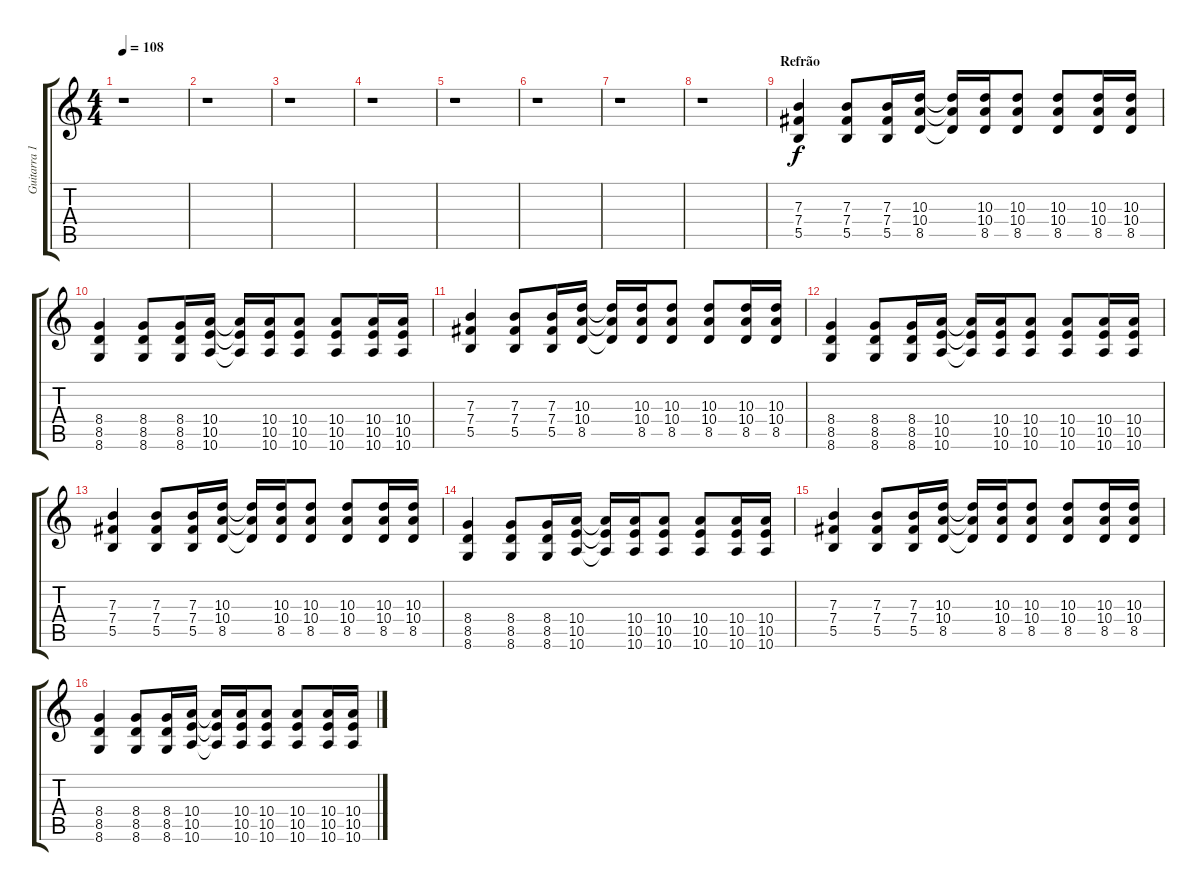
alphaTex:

\track ("Guitarra 1(Brad)" "Guitarra 1") {instrument distortionguitar}
\staff {score tabs}
\tuning (Db4 Ab3 E3 B2 Gb2 B1) {hide}
\ts (4 4)
\tempo 108
\clef g2
\ks c
r.1{dy f} |
r.1 |
r.1 |
r.1 |
r.1 |
r.1 |
r.1 |
r.1 |
\section ("" "Refrão")
(7.3 7.4 5.5).4 (7.3 7.4 5.5).8 (7.3 7.4 5.5).16 (10.3 10.4 8.5).16 (10.3{t} 10.4{t} 8.5{t}).16 (10.3 10.4 8.5).16 (10.3 10.4 8.5).8 (10.3 10.4 8.5).8 (10.3 10.4 8.5).16 (10.3 10.4 8.5).16 |
(8.4 8.5 8.6).4 (8.4 8.5 8.6).8 (8.4 8.5 8.6).16 (10.4 10.5 10.6).16 (10.4{t} 10.5{t} 10.6{t}).16 (10.4 10.5 10.6).16 (10.4 10.5 10.6).8 (10.4 10.5 10.6).8 (10.4 10.5 10.6).16 (10.4 10.5 10.6).16 |
(7.3 7.4 5.5).4 (7.3 7.4 5.5).8 (7.3 7.4 5.5).16 (10.3 10.4 8.5).16 (10.3{t} 10.4{t} 8.5{t}).16 (10.3 10.4 8.5).16 (10.3 10.4 8.5).8 (10.3 10.4 8.5).8 (10.3 10.4 8.5).16 (10.3 10.4 8.5).16 |
(8.4 8.5 8.6).4 (8.4 8.5 8.6).8 (8.4 8.5 8.6).16 (10.4 10.5 10.6).16 (10.4{t} 10.5{t} 10.6{t}).16 (10.4 10.5 10.6).16 (10.4 10.5 10.6).8 (10.4 10.5 10.6).8 (10.4 10.5 10.6).16 (10.4 10.5 10.6).16 |
(7.3 7.4 5.5).4 (7.3 7.4 5.5).8 (7.3 7.4 5.5).16 (10.3 10.4 8.5).16 (10.3{t} 10.4{t} 8.5{t}).16 (10.3 10.4 8.5).16 (10.3 10.4 8.5).8 (10.3 10.4 8.5).8 (10.3 10.4 8.5).16 (10.3 10.4 8.5).16 |
(8.4 8.5 8.6).4 (8.4 8.5 8.6).8 (8.4 8.5 8.6).16 (10.4 10.5 10.6).16 (10.4{t} 10.5{t} 10.6{t}).16 (10.4 10.5 10.6).16 (10.4 10.5 10.6).8 (10.4 10.5 10.6).8 (10.4 10.5 10.6).16 (10.4 10.5 10.6).16 |
(7.3 7.4 5.5).4 (7.3 7.4 5.5).8 (7.3 7.4 5.5).16 (10.3 10.4 8.5).16 (10.3{t} 10.4{t} 8.5{t}).16 (10.3 10.4 8.5).16 (10.3 10.4 8.5).8 (10.3 10.4 8.5).8 (10.3 10.4 8.5).16 (10.3 10.4 8.5).16 |
(8.4 8.5 8.6).4 (8.4 8.5 8.6).8 (8.4 8.5 8.6).16 (10.4 10.5 10.6).16 (10.4{t} 10.5{t} 10.6{t}).16 (10.4 10.5 10.6).16 (10.4 10.5 10.6).8 (10.4 10.5 10.6).8 (10.4 10.5 10.6).16 (10.4 10.5 10.6).16
